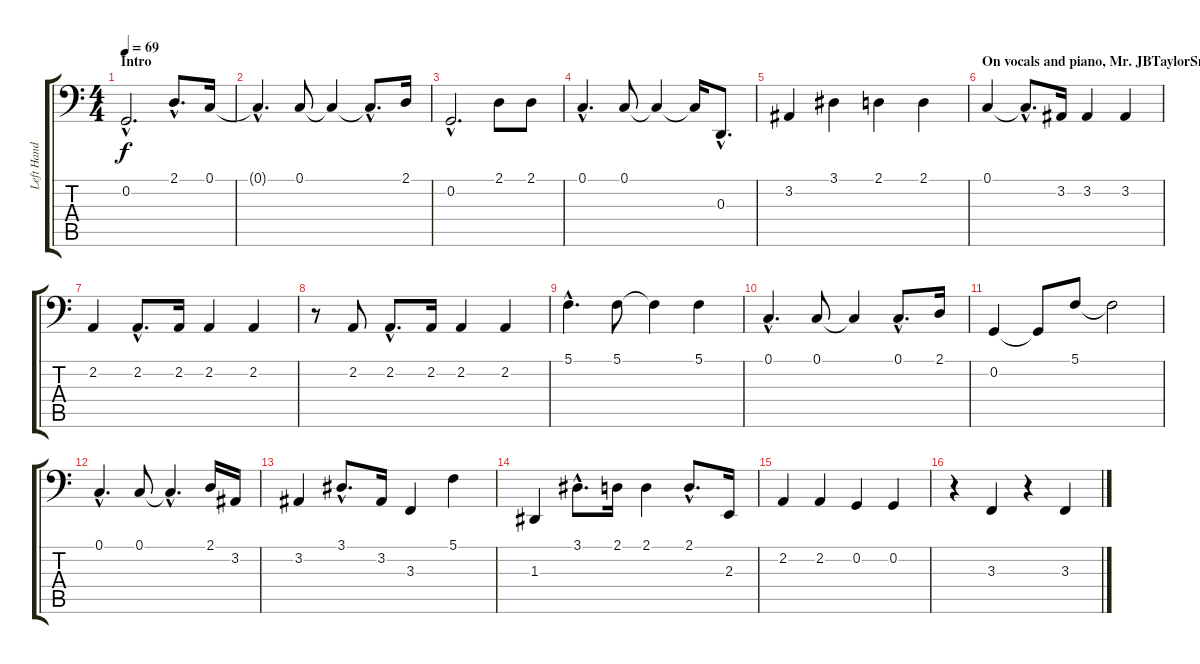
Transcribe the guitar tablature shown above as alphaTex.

\track ("Left Hand" "Left Hand") {instrument acousticgrandpiano}
\staff {score tabs}
\tuning (C3 G2 D2 A1 E1 B0) {hide}
\ts (4 4)
\section ("" "Intro")
\tempo 69
\clef f4
\ks c
0.2{hac}.2{d dy f volume 11 instrument acousticgrandpiano} 2.1{hac}.8{d} 0.1.16 |
0.1{hac t}.4{d} 0.1.8 0.1{t}.4 0.1{hac t}.8{d} 2.1.16 |
0.2{hac}.2{d} 2.1.8 2.1.8 |
0.1{hac}.4{d} 0.1.8 0.1{t}.4 0.1{t}.16 0.3{hac}.8{d} |
3.2.4 3.1.4 2.1.4 2.1.4 |
\section ("" "On vocals and piano, Mr. JBTaylorSr.")
0.1.4 0.1{hac t}.8{d} 3.2.16 3.2.4 3.2.4 |
2.2.4 2.2{hac}.8{d} 2.2.16 2.2.4 2.2.4 |
r.8 2.2.8 2.2{hac}.8{d} 2.2.16 2.2.4 2.2.4 |
5.1{hac}.4{d} 5.1.8 5.1{t}.4 5.1.4 |
0.1{hac}.4{d} 0.1.8 0.1{t}.4 0.1{hac}.8{d} 2.1.16 |
0.2.4 0.2{t}.8 5.1.8 5.1{t}.2 |
0.1{hac}.4{d} 0.1.8 0.1{hac t}.4{d} 2.1.16 3.2.16 |
3.2.4 3.1{hac}.8{d} 3.2.16 3.3.4 5.1.4 |
1.3.4 3.1{hac}.8{d} 2.1.16 2.1.4 2.1{hac}.8{d} 2.3.16 |
2.2.4 2.2.4 0.2.4 0.2.4 |
r.4 3.3.4{volume 12} r.4 3.3.4
